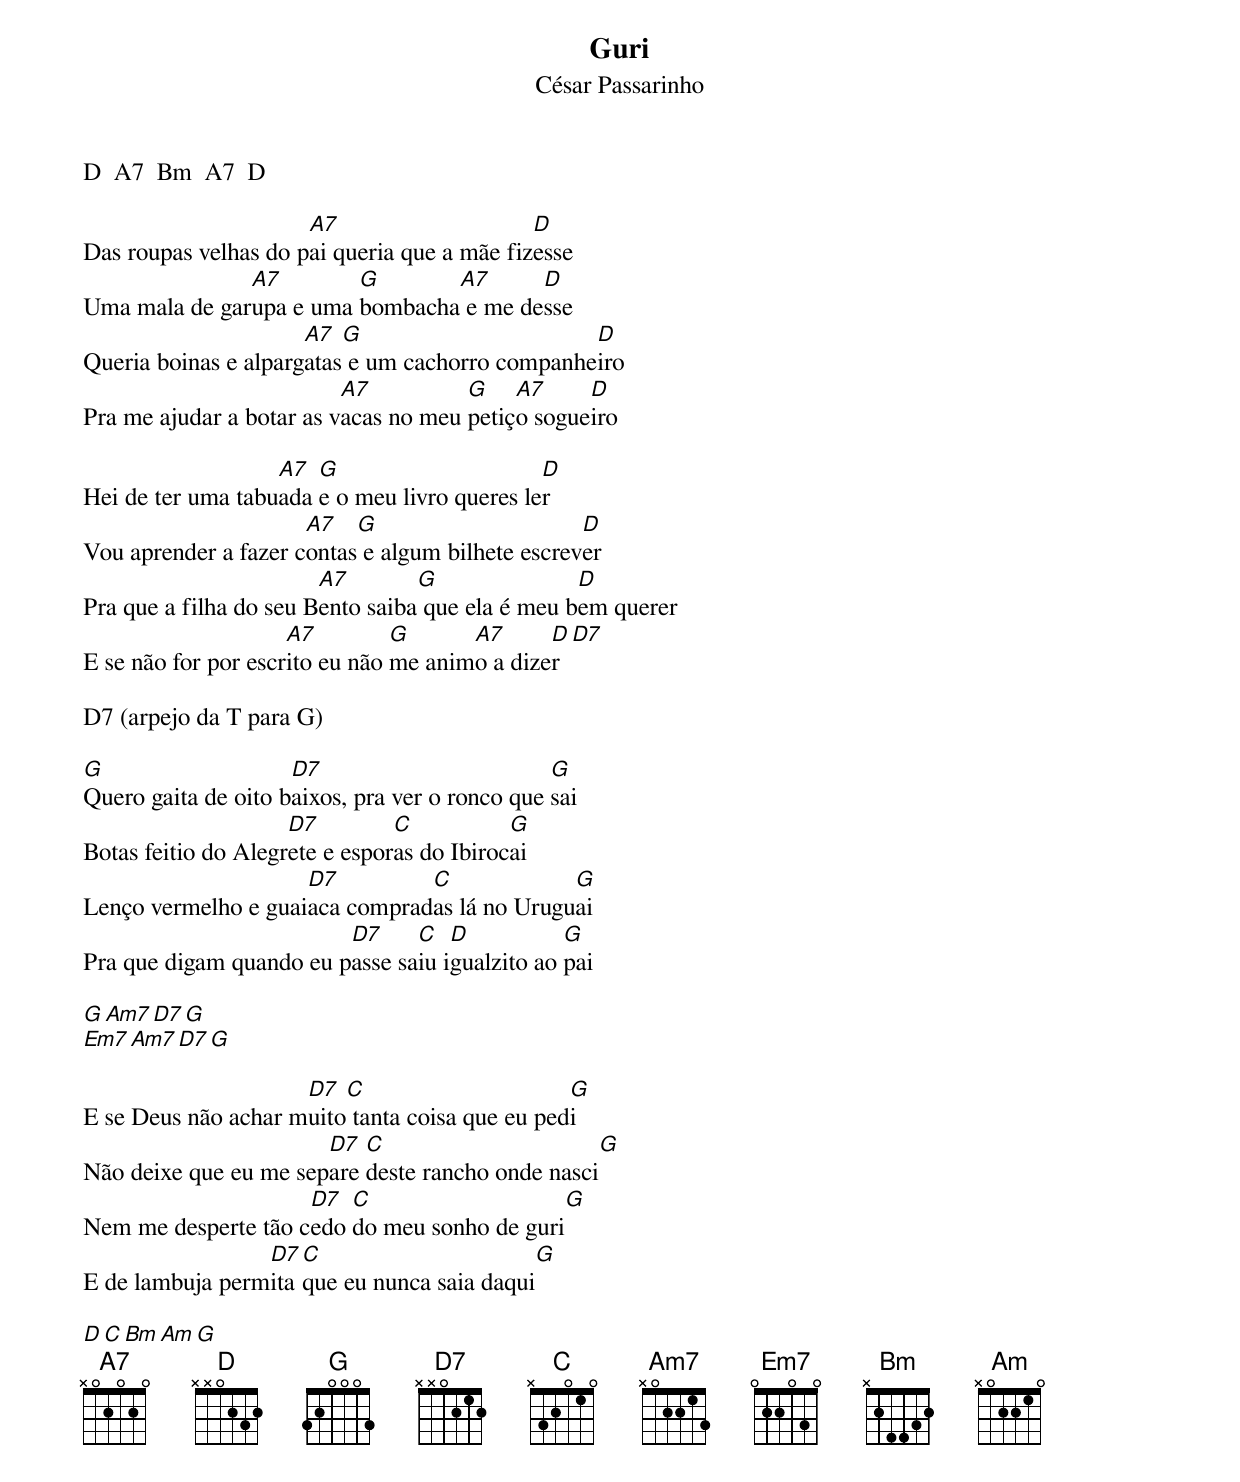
Guri
César Passarinho

D  A7  Bm  A7  D

                      A7                     D
Das roupas velhas do pai queria que a mãe fizesse
               A7        G       A7      D
Uma mala de garupa e uma bombacha e me desse
                      A7  G                      D
Queria boinas e alpargatas e um cachorro companheiro
                          A7          G    A7     D
Pra me ajudar a botar as vacas no meu petiço sogueiro

                   A7  G                      D
Hei de ter uma tabuada e o meu livro queres ler
                      A7   G                      D
Vou aprender a fazer contas e algum bilhete escrever
                        A7        G               D
Pra que a filha do seu Bento saiba que ela é meu bem querer
                     A7         G      A7      D  D7
E se não for por escrito eu não me animo a dizer

D7 (arpejo da T para G)

G                    D7                         G
Quero gaita de oito baixos, pra ver o ronco que sai
                     D7         C           G
Botas feitio do Alegrete e esporas do Ibirocai
                     D7         C             G
Lenço vermelho e guaiaca compradas lá no Uruguai
                         D7     C   D           G
Pra que digam quando eu passe saiu igualzito ao pai

 G  Am7  D7  G
 Em7  Am7  D7  G

                     D7  C                      G
E se Deus não achar muito tanta coisa que eu pedi
                       D7  C                      G
Não deixe que eu me separe deste rancho onde nasci
                     D7  C                   G
Nem me desperte tão cedo do meu sonho de guri
                 D7  C                      G
E de lambuja permita que eu nunca saia daqui

D  C  Bm  Am  G
